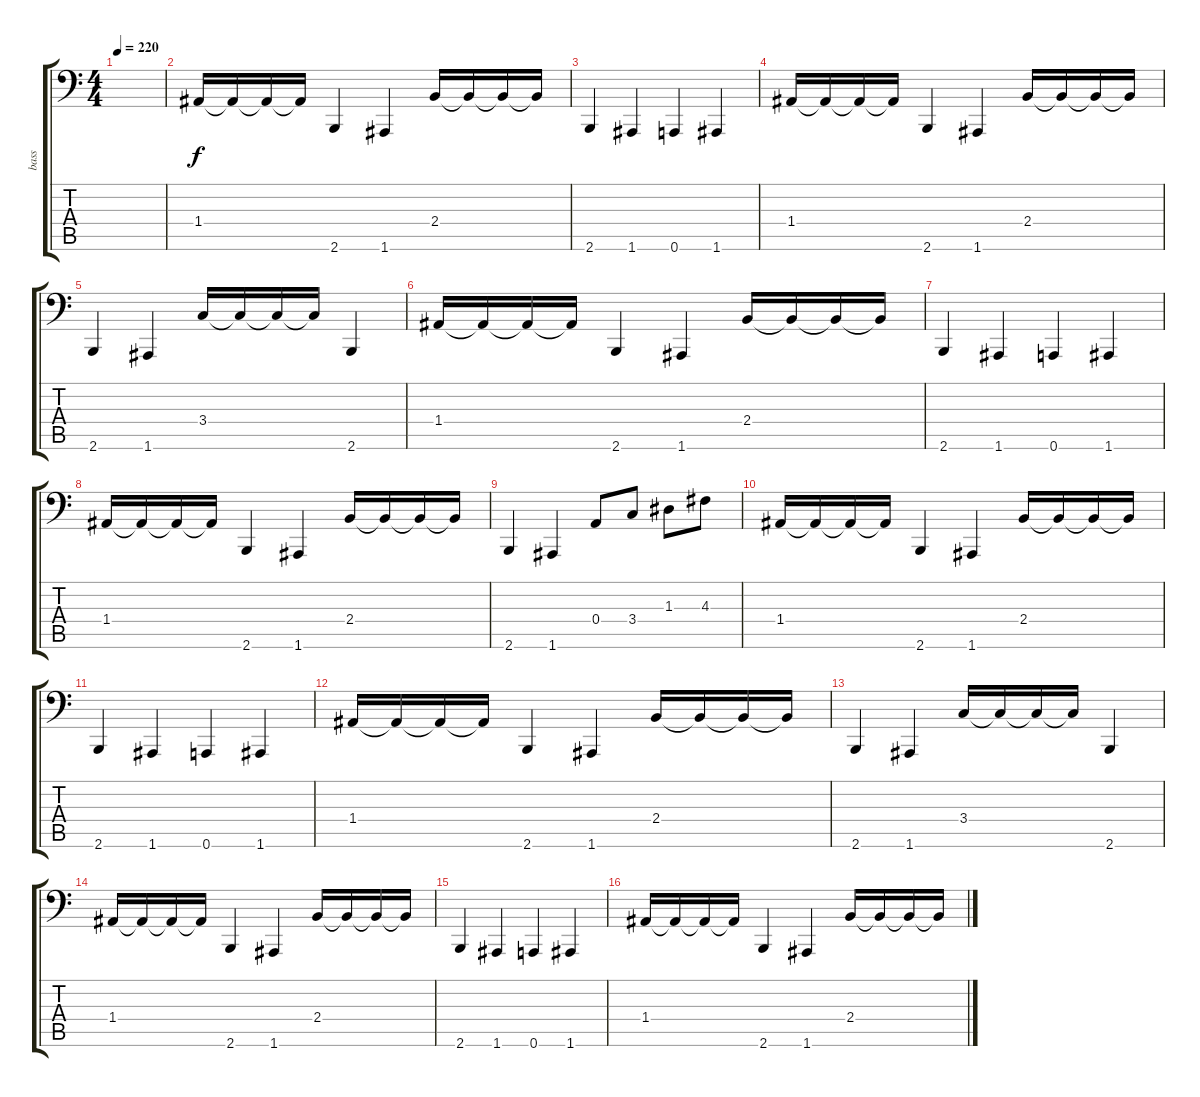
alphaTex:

\track ("bass" "bass") {instrument electricbasspick}
\staff {score tabs}
\tuning (C3 G2 D2 A1 E1 A0) {hide}
\ts (4 4)
\tempo 220
\clef f4
\ks c
|
1.4.16 1.4{t}.16 1.4{t}.16 1.4{t}.16 2.6.4 1.6.4 2.4.16 2.4{t}.16 2.4{t}.16 2.4{t}.16 |
2.6.4 1.6.4 0.6.4 1.6.4 |
1.4.16 1.4{t}.16 1.4{t}.16 1.4{t}.16 2.6.4 1.6.4 2.4.16 2.4{t}.16 2.4{t}.16 2.4{t}.16 |
2.6.4 1.6.4 3.4.16 3.4{t}.16 3.4{t}.16 3.4{t}.16 2.6.4 |
1.4.16 1.4{t}.16 1.4{t}.16 1.4{t}.16 2.6.4 1.6.4 2.4.16 2.4{t}.16 2.4{t}.16 2.4{t}.16 |
2.6.4 1.6.4 0.6.4 1.6.4 |
1.4.16 1.4{t}.16 1.4{t}.16 1.4{t}.16 2.6.4 1.6.4 2.4.16 2.4{t}.16 2.4{t}.16 2.4{t}.16 |
2.6.4 1.6.4 0.4.8 3.4.8 1.3.8 4.3.8 |
1.4.16 1.4{t}.16 1.4{t}.16 1.4{t}.16 2.6.4 1.6.4 2.4.16 2.4{t}.16 2.4{t}.16 2.4{t}.16 |
2.6.4 1.6.4 0.6.4 1.6.4 |
1.4.16 1.4{t}.16 1.4{t}.16 1.4{t}.16 2.6.4 1.6.4 2.4.16 2.4{t}.16 2.4{t}.16 2.4{t}.16 |
2.6.4 1.6.4 3.4.16 3.4{t}.16 3.4{t}.16 3.4{t}.16 2.6.4 |
1.4.16 1.4{t}.16 1.4{t}.16 1.4{t}.16 2.6.4 1.6.4 2.4.16 2.4{t}.16 2.4{t}.16 2.4{t}.16 |
2.6.4 1.6.4 0.6.4 1.6.4 |
1.4.16 1.4{t}.16 1.4{t}.16 1.4{t}.16 2.6.4 1.6.4 2.4.16 2.4{t}.16 2.4{t}.16 2.4{t}.16
